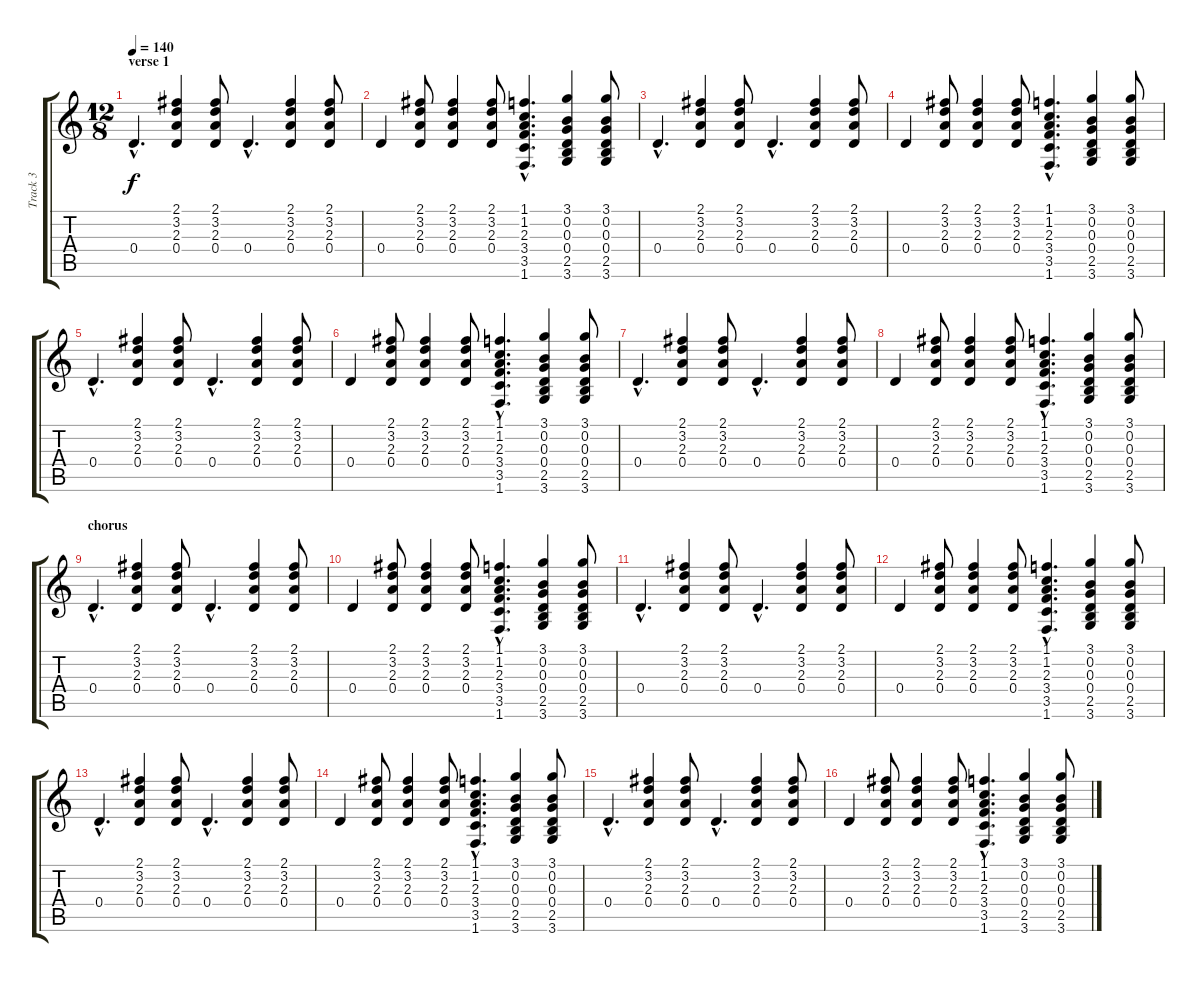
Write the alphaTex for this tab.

\track ("Track 3" "Track 3") {instrument distortionguitar}
\staff {score tabs}
\tuning (E4 B3 G3 D3 A2 E2) {hide}
\ts (12 8)
\section ("" "verse 1")
\tempo 140
\clef g2
\ks c
0.4{hac}.4{d dy f} (2.1 3.2 2.3 0.4).4 (2.1 3.2 2.3 0.4).8 0.4{hac}.4{d} (2.1 3.2 2.3 0.4).4 (2.1 3.2 2.3 0.4).8 |
0.4.4 (2.1 3.2 2.3 0.4).8 (2.1 3.2 2.3 0.4).4 (2.1 3.2 2.3 0.4).8 (1.1{hac} 1.2{hac} 2.3{hac} 3.4{hac} 3.5{hac} 1.6{hac}).4{d} (3.1 0.2 0.3 0.4 2.5 3.6).4 (3.1 0.2 0.3 0.4 2.5 3.6).8 |
0.4{hac}.4{d} (2.1 3.2 2.3 0.4).4 (2.1 3.2 2.3 0.4).8 0.4{hac}.4{d} (2.1 3.2 2.3 0.4).4 (2.1 3.2 2.3 0.4).8 |
0.4.4 (2.1 3.2 2.3 0.4).8 (2.1 3.2 2.3 0.4).4 (2.1 3.2 2.3 0.4).8 (1.1{hac} 1.2{hac} 2.3{hac} 3.4{hac} 3.5{hac} 1.6{hac}).4{d} (3.1 0.2 0.3 0.4 2.5 3.6).4 (3.1 0.2 0.3 0.4 2.5 3.6).8 |
0.4{hac}.4{d} (2.1 3.2 2.3 0.4).4 (2.1 3.2 2.3 0.4).8 0.4{hac}.4{d} (2.1 3.2 2.3 0.4).4 (2.1 3.2 2.3 0.4).8 |
0.4.4 (2.1 3.2 2.3 0.4).8 (2.1 3.2 2.3 0.4).4 (2.1 3.2 2.3 0.4).8 (1.1{hac} 1.2{hac} 2.3{hac} 3.4{hac} 3.5{hac} 1.6{hac}).4{d} (3.1 0.2 0.3 0.4 2.5 3.6).4 (3.1 0.2 0.3 0.4 2.5 3.6).8 |
0.4{hac}.4{d} (2.1 3.2 2.3 0.4).4 (2.1 3.2 2.3 0.4).8 0.4{hac}.4{d} (2.1 3.2 2.3 0.4).4 (2.1 3.2 2.3 0.4).8 |
0.4.4 (2.1 3.2 2.3 0.4).8 (2.1 3.2 2.3 0.4).4 (2.1 3.2 2.3 0.4).8 (1.1{hac} 1.2{hac} 2.3{hac} 3.4{hac} 3.5{hac} 1.6{hac}).4{d} (3.1 0.2 0.3 0.4 2.5 3.6).4 (3.1 0.2 0.3 0.4 2.5 3.6).8 |
\section ("" "chorus")
0.4{hac}.4{d} (2.1 3.2 2.3 0.4).4 (2.1 3.2 2.3 0.4).8 0.4{hac}.4{d} (2.1 3.2 2.3 0.4).4 (2.1 3.2 2.3 0.4).8 |
0.4.4 (2.1 3.2 2.3 0.4).8 (2.1 3.2 2.3 0.4).4 (2.1 3.2 2.3 0.4).8 (1.1{hac} 1.2{hac} 2.3{hac} 3.4{hac} 3.5{hac} 1.6{hac}).4{d} (3.1 0.2 0.3 0.4 2.5 3.6).4 (3.1 0.2 0.3 0.4 2.5 3.6).8 |
0.4{hac}.4{d} (2.1 3.2 2.3 0.4).4 (2.1 3.2 2.3 0.4).8 0.4{hac}.4{d} (2.1 3.2 2.3 0.4).4 (2.1 3.2 2.3 0.4).8 |
0.4.4 (2.1 3.2 2.3 0.4).8 (2.1 3.2 2.3 0.4).4 (2.1 3.2 2.3 0.4).8 (1.1{hac} 1.2{hac} 2.3{hac} 3.4{hac} 3.5{hac} 1.6{hac}).4{d} (3.1 0.2 0.3 0.4 2.5 3.6).4 (3.1 0.2 0.3 0.4 2.5 3.6).8 |
0.4{hac}.4{d} (2.1 3.2 2.3 0.4).4 (2.1 3.2 2.3 0.4).8 0.4{hac}.4{d} (2.1 3.2 2.3 0.4).4 (2.1 3.2 2.3 0.4).8 |
0.4.4 (2.1 3.2 2.3 0.4).8 (2.1 3.2 2.3 0.4).4 (2.1 3.2 2.3 0.4).8 (1.1{hac} 1.2{hac} 2.3{hac} 3.4{hac} 3.5{hac} 1.6{hac}).4{d} (3.1 0.2 0.3 0.4 2.5 3.6).4 (3.1 0.2 0.3 0.4 2.5 3.6).8 |
0.4{hac}.4{d} (2.1 3.2 2.3 0.4).4 (2.1 3.2 2.3 0.4).8 0.4{hac}.4{d} (2.1 3.2 2.3 0.4).4 (2.1 3.2 2.3 0.4).8 |
0.4.4 (2.1 3.2 2.3 0.4).8 (2.1 3.2 2.3 0.4).4 (2.1 3.2 2.3 0.4).8 (1.1{hac} 1.2{hac} 2.3{hac} 3.4{hac} 3.5{hac} 1.6{hac}).4{d} (3.1 0.2 0.3 0.4 2.5 3.6).4 (3.1 0.2 0.3 0.4 2.5 3.6).8
